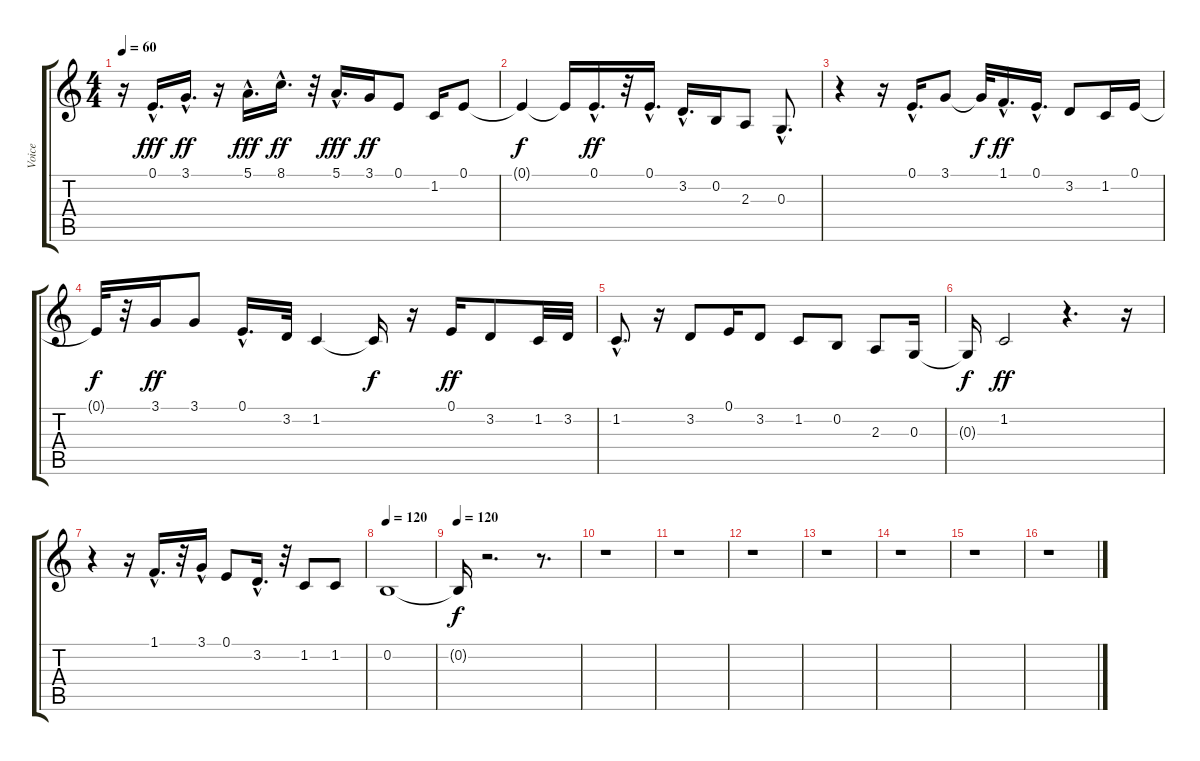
\track ("Voice" "Voice") {instrument flute}
\staff {score tabs}
\tuning (E4 B3 G3 D3 A2 E2) {hide}
\ts (4 4)
\tempo 60
\clef g2
\ks c
r.16{dy ff} 0.1{hac}.16{d dy fff} 3.1{hac}.16{d dy ff} r.16 5.1{hac}.16{d dy fff} 8.1{hac}.16{d dy ff} r.32 5.1{hac}.16{d dy fff} 3.1.16{dy ff} 0.1.8 1.2.16 0.1.8 |
0.1{t}.4{dy f} 0.1{t}.16 0.1{hac}.16{d dy ff} r.32 0.1{hac}.16{d} 3.2{hac}.16{d} 0.2.16 2.3.8 0.3{hac}.8{d} |
r.4 r.16 0.1{hac}.16{d} 3.1.8 3.1{t}.32{dy f} 1.1{hac}.16{d dy ff} 0.1{hac}.16{d} 3.2.8 1.2.16 0.1.16 |
0.1{t}.32{dy f} r.32 3.1.16{dy ff} 3.1.8 0.1{hac}.16{d} 3.2.32 1.2.4 1.2{t}.16{dy f} r.16 0.1.16{dy ff} 3.2.8 1.2.32 3.2.32 |
1.2{hac}.8{d} r.16 3.2.8 0.1.16 3.2.8 1.2.8 0.2.8 2.3.8 0.3.16 |
0.3{t}.16{dy f} 1.2.2{dy ff} r.4{d} r.16 |
r.4 r.16 1.1{hac}.16{d} r.32 3.1{hac}.16 0.1.8 3.2{hac}.16{d} r.32 1.2.8 1.2.8 |
\tempo 120
0.2.1 |
\tempo 120
0.2{t}.16{dy f} r.2{d} r.8{d} |
r.1 |
r.1 |
r.1 |
r.1 |
r.1 |
r.1 |
r.1
